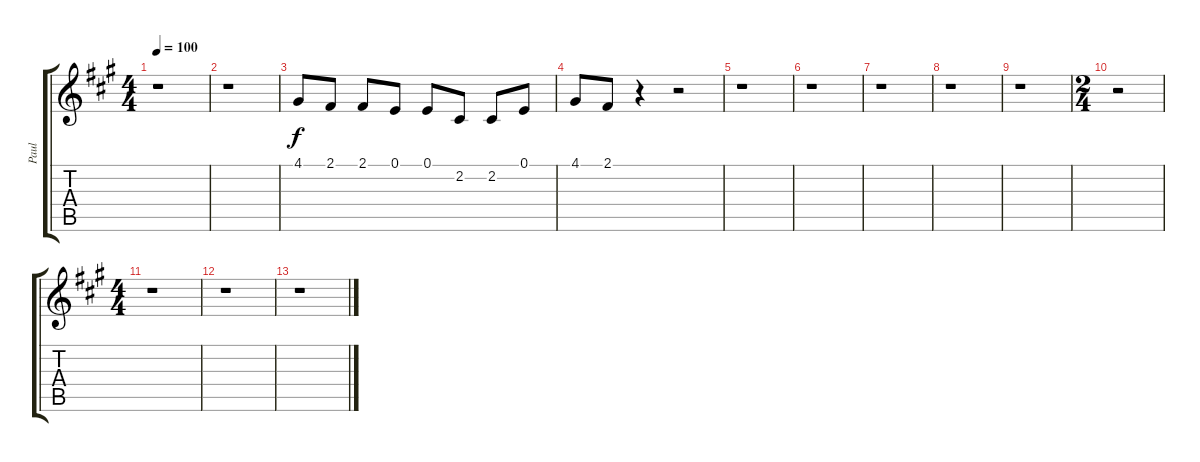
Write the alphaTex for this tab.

\track ("Paul" "Paul") {instrument altosax}
\staff {score tabs}
\tuning (E4 B3 G3 D3 A2 E2) {hide}
\ts (4 4)
\tempo 100
\clef g2
\ks a
r.1{dy f} |
r.1 |
4.1.8 2.1.8 2.1.8 0.1.8 0.1.8 2.2.8 2.2.8 0.1.8 |
4.1.8 2.1.8 r.4 r.2 |
r.1 |
r.1 |
r.1 |
r.1 |
r.1 |
\ts (2 4)
r.2 |
\ts (4 4)
r.1 |
r.1 |
r.1
